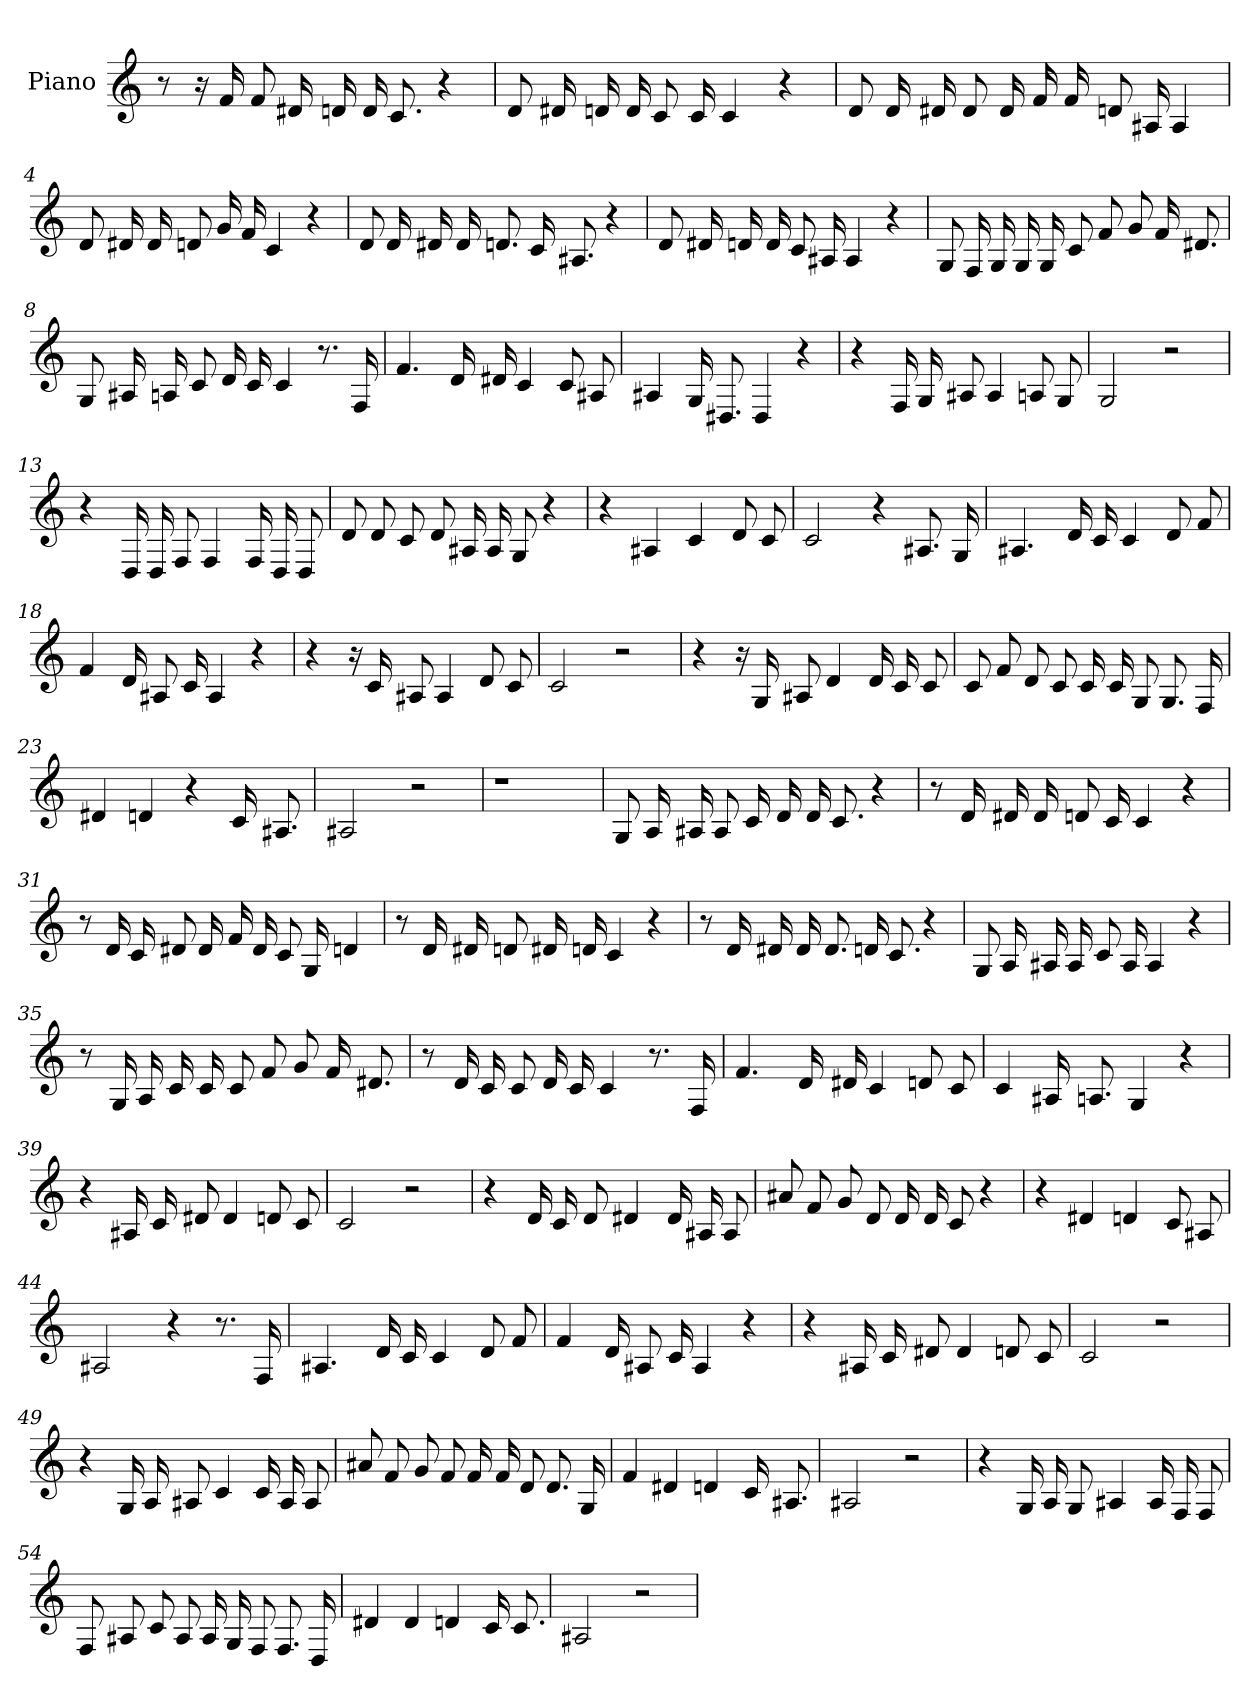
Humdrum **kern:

**kern
*part1
*staff1
*I"Piano
*I'Pno.
=1
8r
16r
16f
8f
16d#
16d
16d
8.c
4r
=2
8d
16d#
16d
16d
8c
16c
4c
4r
=3
8d
16d
16d#
8d#
16d#
16f
16f
8d
16A#
4A#
=4
8d
16d#
16d#
8d
16g
16f
4c
4r
=5
8d
16d
16d#
16d#
8.d
16c
8.A#
4r
=6
8d
16d#
16d
16d
8c
16A#
4A#
4r
=7
8G
16F
16G
16G
16G
8c
8f
8g
16f
8.d#
=8
8G
16A#
16A
8c
16d
16c
4c
8.r
16F
=9
4.f
16d
16d#
4c
8c
8A#
=10
4A#
16G
8.D#
4D#
4r
=11
4r
16F
16G
8A#
4A#
8A
8G
=12
2G
2r
=13
4r
16D
16D
8F
4F
16F
16D
8D
=14
8d
8d
8c
8d
16A#
16A#
8G
4r
=15
4r
4A#
4c
8d
8c
=16
2c
4r
8.A#
16G
=17
4.A#
16d
16c
4c
8d
8f
=18
4f
16d
8A#
16c
4A#
4r
=19
4r
16r
16c
8A#
4A#
8d
8c
=20
2c
2r
=21
4r
16r
16G
8A#
4d
16d
16c
8c
=22
8c
8f
8d
8c
16c
16c
8G
8.G
16F
=23
4d#
4d
4r
16c
8.A#
=24
2A#
2r
=25
1r
=26
1r
=27
1r
=28
1r
=29
8G
16A
16A#
8A#
16c
16d
16d
8.c
4r
=30
8r
16d
16d#
16d#
8d
16c
4c
4r
=31
8r
16d
16c
8d#
16d#
16f
16d#
8c
16G
4d
=32
8r
16d
16d#
8d
16d#
16d
4c
4r
=33
8r
16d
16d#
16d#
8.d#
16d
8.c
4r
=34
8G
16A
16A#
16A#
8c
16A#
4A#
4r
=35
8r
16G
16A
16c
16c
8c
8f
8g
16f
8.d#
=36
8r
16d
16c
8c
16d
16c
4c
8.r
16F
=37
4.f
16d
16d#
4c
8d
8c
=38
4c
16A#
8.A
4G
4r
=39
4r
16A#
16c
8d#
4d#
8d
8c
=40
2c
2r
=41
4r
16d
16c
8d
4d#
16d#
16A#
8A#
=42
8a#
8f
8g
8d
16d
16d
8c
4r
=43
4r
4d#
4d
8c
8A#
=44
2A#
4r
8.r
16F
=45
4.A#
16d
16c
4c
8d
8f
=46
4f
16d
8A#
16c
4A#
4r
=47
4r
16A#
16c
8d#
4d#
8d
8c
=48
2c
2r
=49
4r
16G
16A
8A#
4c
16c
16A#
8A#
=50
8a#
8f
8g
8f
16f
16f
8d
8.d
16G
=51
4f
4d#
4d
16c
8.A#
=52
2A#
2r
=53
4r
16G
16A
8G
4A#
16A#
16F
8F
=54
8F
8A#
8c
8A#
16A#
16G
8F
8.F
16D
=55
4d#
4d#
4d
16c
8.c
=56
2A#
2r
=
*-
